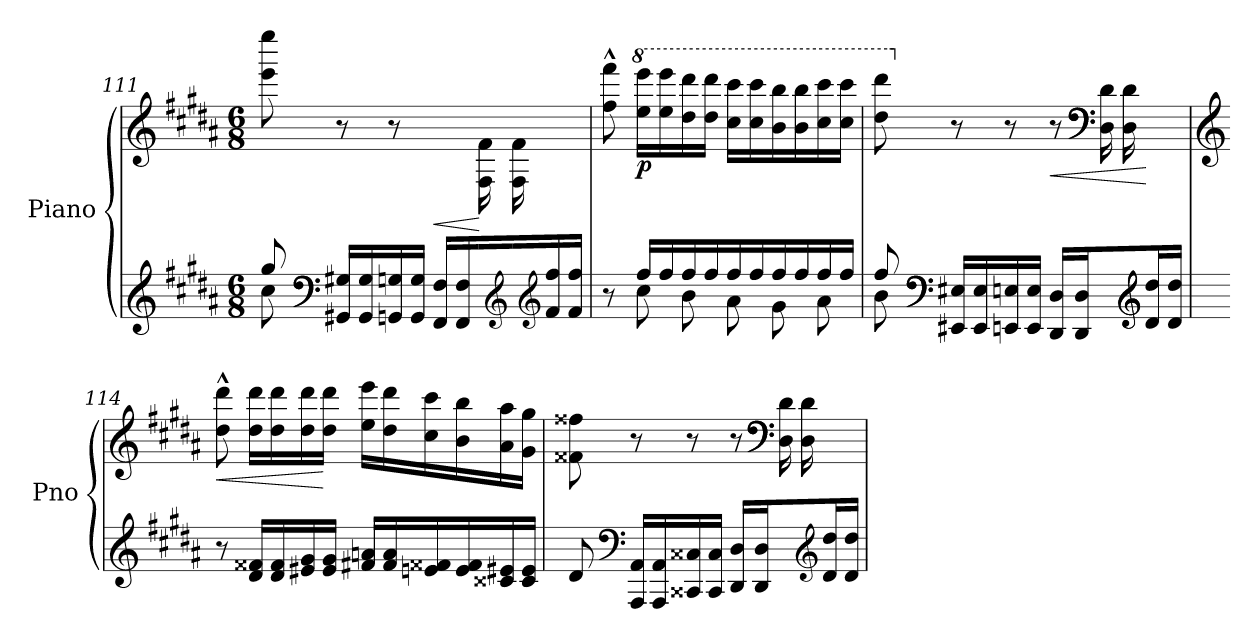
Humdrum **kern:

**kern	**kern	**dynam
*part1	*part1	*part1
*staff2	*staff1	*staff1/2
*I"Piano	*	*
*I'Pno	*	*
*clefG2	*clefG2	*
*k[f#c#g#d#a#]	*k[f#c#g#d#a#]	*
*M6/8	*M6/8	*
=111	=111	=111
*^	*^	*
8gg#/	8cc#\	8eee\ 8eeee\	2ryy	.
*clefF4	*	*	*	*
16GG#X/ 16G#X/LL	2ryy	8r	.	.
16GG#/ 16G#/	.	.	.	.
16GGn/ 16Gn/	.	8r	.	.
16GG/ 16G/JJ	.	.	.	.
!	!	!	!	!LO:HP:b
16FF#/ 16F#/LL	.	8ryy	.	<
16FF#/ 16F#/	.	.	.	.
8ryy	.	4ryy	16F#\ 16f#\	[
*clefG2	*	*	*	*
.	.	.	16F#\ 16f#\	.
16f#/ 16ff#/	8ryy	.	8ryy	.
16f#/ 16ff#/JJ	.	.	.	.
*	*	*v	*v	*
!!LO:LB:g=z
=112	=112	=112	=112
8r	8ryy	8ff#\^^ 8fff#\^^	.
*	*	*8va	*
!	!	!	!LO:DY:b
16ff#/LL	8cc#\	16eee\ 16eeee\LL	p
16ff#/	.	16eee\ 16eeee\	.
16ff#/	8b\	16ddd#\ 16dddd#\	.
16ff#/	.	16ddd#\ 16dddd#\JJ	.
16ff#/	8a#\	16ccc#\ 16cccc#\LL	.
16ff#/	.	16ccc#\ 16cccc#\	.
16ff#/	8g#\	16bb\ 16bbb\	.
16ff#/	.	16bb\ 16bbb\	.
16ff#/	8a#\	16ccc#\ 16cccc#\	.
16ff#/JJ	.	16ccc#\ 16cccc#\JJ	.
=113	=113	=113	=113
*	*	*^	*
8ff#/	8b\	8ddd#\ 8dddd#\	2ryy	.
*clefF4	*	*	*	*
*	*	*X8va	*	*
16EE#X/ 16E#X/LL	2ryy	8r	.	.
16EE#/ 16E#/	.	.	.	.
16EEn/ 16En/	.	8r	.	.
16EE/ 16E/JJ	.	.	.	.
!	!	!	!	!LO:HP:b
16DD#/ 16D#/LL	.	8r	.	<
16DD#/ 16D#/	.	.	.	.
*	*	*clefF4	*	*
8ryy	.	8ryy	16D#\ 16d#\	.
.	.	.	16D#\ 16d#\	.
*clefG2	*	*	*	*
16d#/ 16dd#/	8ryy	8ryy	8ryy	[
16d#/ 16dd#/JJ	.	.	.	.
*v	*v	*	*	*
*	*v	*v	*
!!LO:LB:g=z
=114	=114	=114
*	*clefG2	*
!	!	!LO:HP:b
8r	8dd#\^^ 8ddd#\^^	<
16d#/ 16f##X/LL	16dd#\ 16ddd#\LL	.
16d#/ 16f##/	16dd#\ 16ddd#\	.
16e#X/ 16g#/	16dd#\ 16ddd#\	.
16e#/ 16g#/JJ	16dd#\ 16ddd#\JJ	[
16f#X/ 16an/LL	16ee\ 16eee\LL	.
16f#/ 16a/	16dd#\ 16ddd#\	.
16en/ 16f##X/	16cc#\ 16ccc#\	.
16e/ 16f##/	16b\ 16bb\	.
16c##X/ 16e#X/	16a#\ 16aa#\	.
16c##/ 16e#/JJ	16g#\ 16gg#\JJ	.
!!LO:LB:g=z
=115	=115	=115
*	*^	*
8d#/	8f##X\ 8ff##X\	2ryy	.
*clefF4	*	*	*
16AAA#/ 16AA#/LL	8r	.	.
16AAA#/ 16AA#/	.	.	.
16CC##X/ 16C##X/	8r	.	.
16CC##/ 16C##/JJ	.	.	.
16DD#/ 16D#/LL	8r	.	.
16DD#/ 16D#/	.	.	.
*	*clefF4	*	*
8ryy	4ryy	16D#\ 16d#\	.
.	.	16D#\ 16d#\	.
*clefG2	*	*	*
16d#/ 16dd#/	.	8ryy	.
16d#/ 16dd#/JJ	.	.	.
*	*v	*v	*
=	=	=
*-	*-	*-
